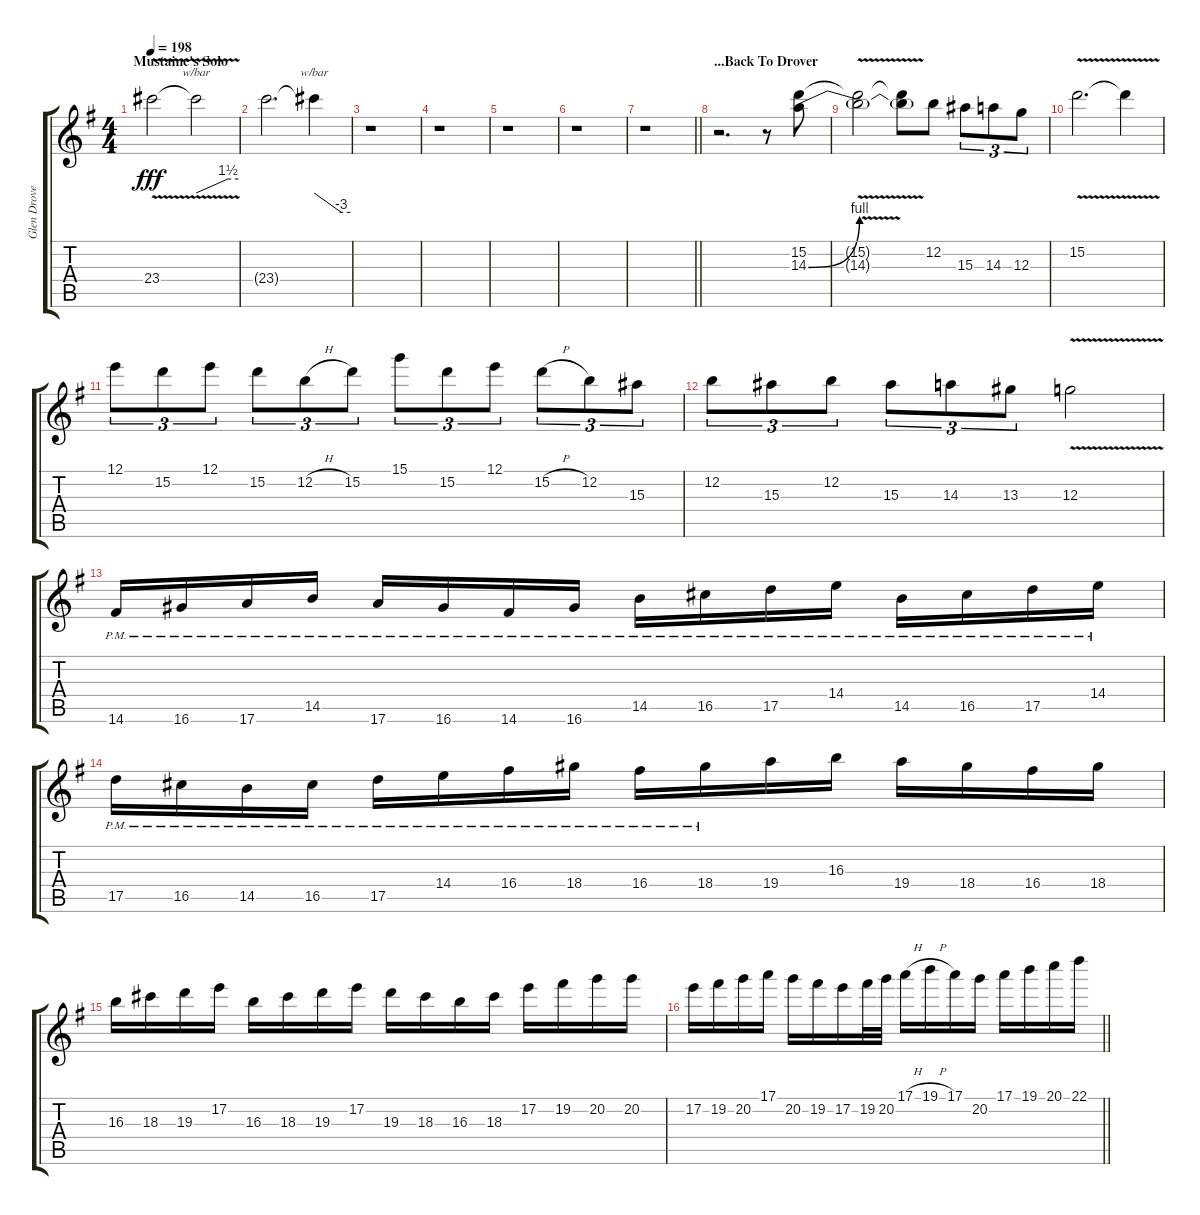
\track ("Glen Drover" "Glen Drove") {instrument overdrivenguitar}
\staff {score tabs}
\tuning (E4 B3 G3 D3 A2 E2) {hide}
\ts (4 4)
\section ("" "Mustaine's Solo")
\tempo 198
\clef g2
\ks g
23.4{v t}.2{dy fff} 23.4{t}.2{tbe (custom default 0 0 45 6 60 6)} |
23.4{t}.2{d} 23.4{t}.4{tbe (custom default 0 0 45 -12 60 -12)} |
r.1 |
r.1 |
r.1 |
r.1 |
\barLineRight lightlight
r.1 |
\section ("" "...Back To Drover")
r.2{d} r.8 (15.2 14.3{be (bend 0 0 60 4)}).8 |
(15.2{v t} 14.3{v t}).2 (15.2{v t} 14.3{v t}).8 12.2.8 15.3.8{tu (3 2)} 14.3.8{tu (3 2)} 12.3.8{tu (3 2)} |
15.2{v}.2{d} 15.2{t}.4 |
12.1.8{tu (3 2)} 15.2.8{tu (3 2)} 12.1.8{tu (3 2)} 15.2.8{tu (3 2)} 12.2{h}.8{tu (3 2)} 15.2.8{tu (3 2)} 15.1.8{tu (3 2)} 15.2.8{tu (3 2)} 12.1.8{tu (3 2)} 15.2{h}.8{tu (3 2)} 12.2.8{tu (3 2)} 15.3.8{tu (3 2)} |
12.2.8{tu (3 2)} 15.3.8{tu (3 2)} 12.2.8{tu (3 2)} 15.3.8{tu (3 2)} 14.3.8{tu (3 2)} 13.3.8{tu (3 2)} 12.3{v}.2 |
14.6{pm}.16 16.6{pm}.16 17.6{pm}.16 14.5{pm}.16 17.6{pm}.16 16.6{pm}.16 14.6{pm}.16 16.6{pm}.16 14.5{pm}.16 16.5{pm}.16 17.5{pm}.16 14.4{pm}.16 14.5{pm}.16 16.5{pm}.16 17.5{pm}.16 14.4{pm}.16 |
17.5{pm}.16 16.5{pm}.16 14.5{pm}.16 16.5{pm}.16 17.5{pm}.16 14.4{pm}.16 16.4{pm}.16 18.4{pm}.16 16.4{pm}.16 18.4{pm}.16 19.4.16 16.3.16 19.4.16 18.4.16 16.4.16 18.4.16 |
16.3.16 18.3.16 19.3.16 17.2.16 16.3.16 18.3.16 19.3.16 17.2.16 19.3.16 18.3.16 16.3.16 18.3.16 17.2.16 19.2.16 20.2.16 20.2.16 |
\barLineRight lightlight
17.2.16 19.2.16 20.2.16 17.1.16 20.2.16 19.2.16 17.2.16 19.2.32 20.2.32 17.1{h}.16 19.1{h}.16 17.1.16 20.2.16 17.1.16 19.1.16 20.1.16 22.1.16
